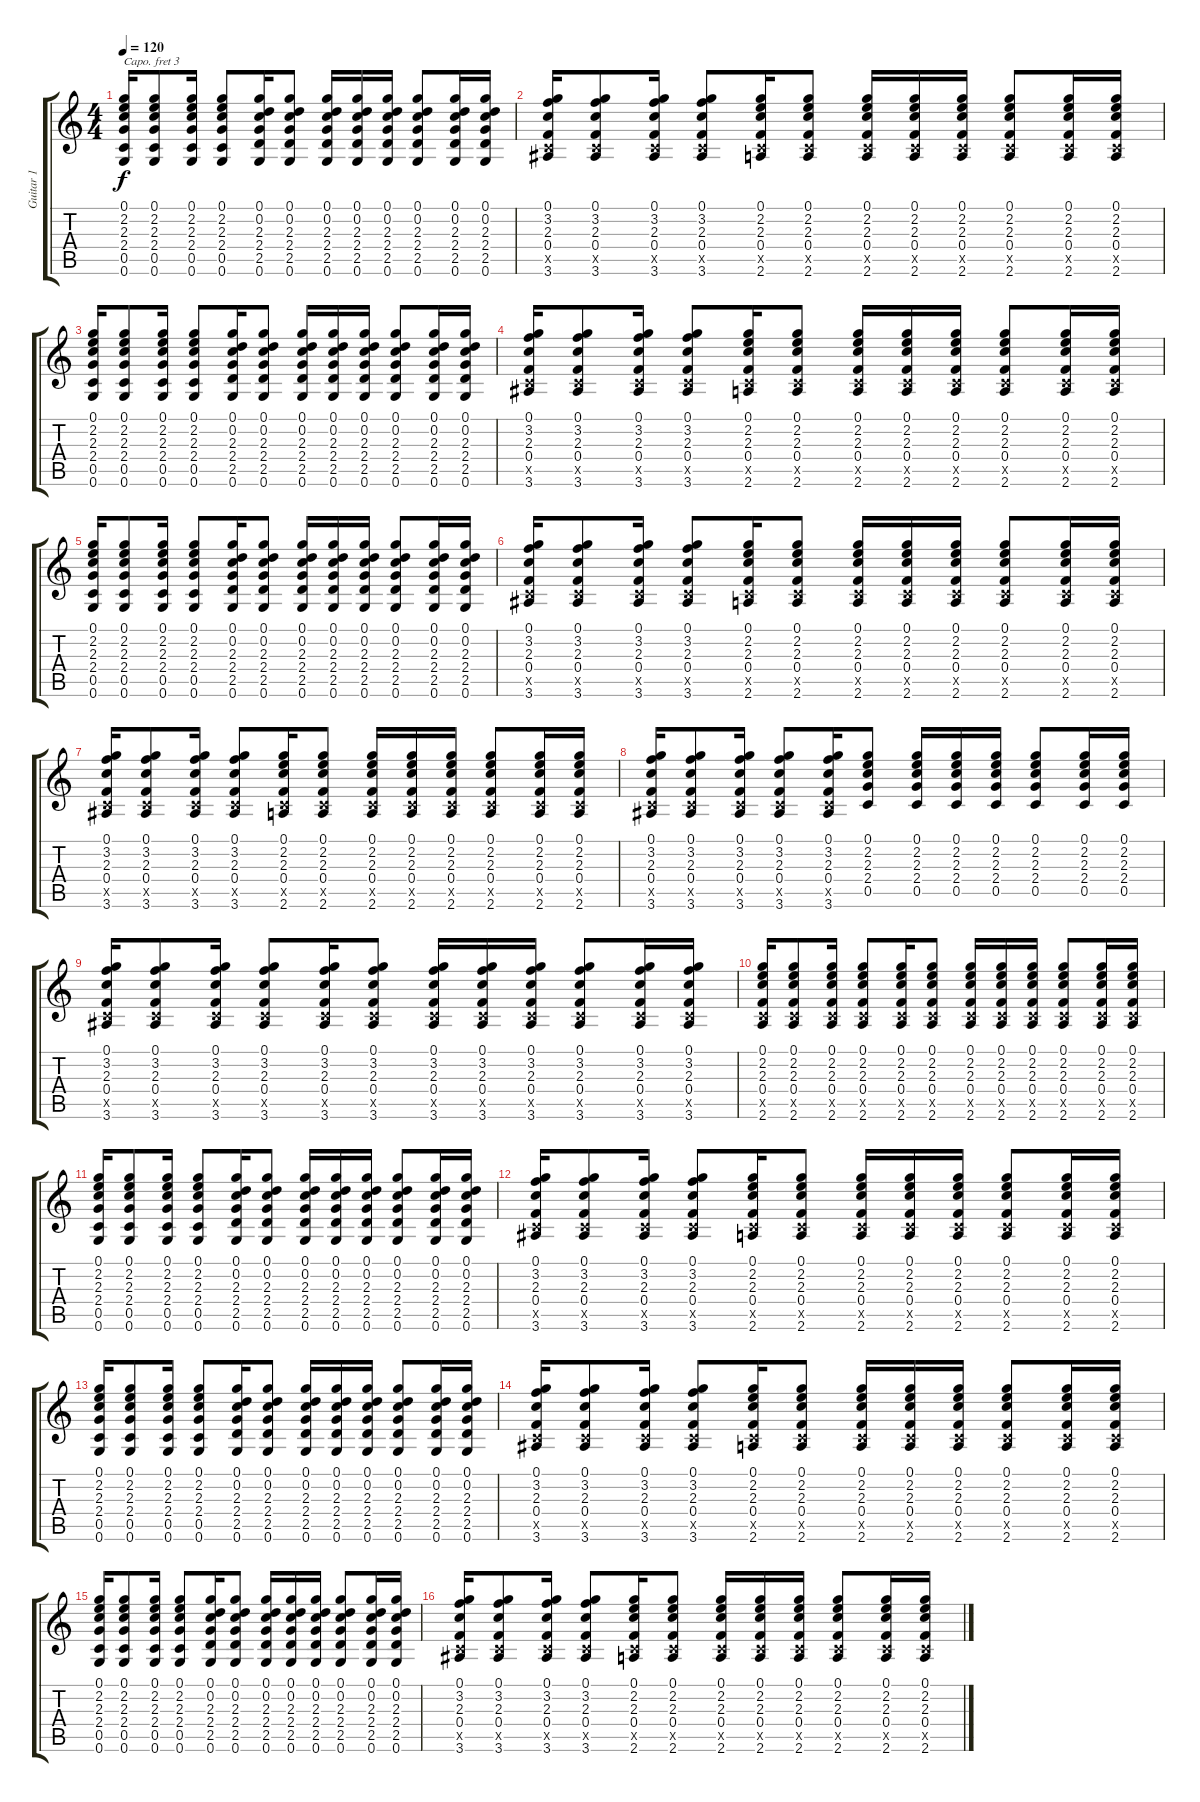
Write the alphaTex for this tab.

\track ("Guitar 1" "Guitar 1") {instrument acousticguitarsteel}
\staff {score tabs}
\capo 3
\tuning (E4 B3 G3 D3 A2 E2) {hide}
\ts (4 4)
\tempo 120
\clef g2
\ks c
(0.1 2.2 2.3 2.4 0.5 0.6).16{dy f} (0.1 2.2 2.3 2.4 0.5 0.6).8 (0.1 2.2 2.3 2.4 0.5 0.6).16 (0.1 2.2 2.3 2.4 0.5 0.6).8 (0.1 0.2 2.3 2.4 2.5 0.6).16 (0.1 0.2 2.3 2.4 2.5 0.6).8 (0.1 0.2 2.3 2.4 2.5 0.6).16 (0.1 0.2 2.3 2.4 2.5 0.6).16 (0.1 0.2 2.3 2.4 2.5 0.6).16 (0.1 0.2 2.3 2.4 2.5 0.6).8 (0.1 0.2 2.3 2.4 2.5 0.6).16 (0.1 0.2 2.3 2.4 2.5 0.6).16 |
(0.1 3.2 2.3 0.4 0.5{x} 3.6).16 (0.1 3.2 2.3 0.4 0.5{x} 3.6).8 (0.1 3.2 2.3 0.4 0.5{x} 3.6).16 (0.1 3.2 2.3 0.4 0.5{x} 3.6).8 (0.1 2.2 2.3 0.4 0.5{x} 2.6).16 (0.1 2.2 2.3 0.4 0.5{x} 2.6).8 (0.1 2.2 2.3 0.4 0.5{x} 2.6).16 (0.1 2.2 2.3 0.4 0.5{x} 2.6).16 (0.1 2.2 2.3 0.4 0.5{x} 2.6).16 (0.1 2.2 2.3 0.4 0.5{x} 2.6).8 (0.1 2.2 2.3 0.4 0.5{x} 2.6).16 (0.1 2.2 2.3 0.4 0.5{x} 2.6).16 |
(0.1 2.2 2.3 2.4 0.5 0.6).16 (0.1 2.2 2.3 2.4 0.5 0.6).8 (0.1 2.2 2.3 2.4 0.5 0.6).16 (0.1 2.2 2.3 2.4 0.5 0.6).8 (0.1 0.2 2.3 2.4 2.5 0.6).16 (0.1 0.2 2.3 2.4 2.5 0.6).8 (0.1 0.2 2.3 2.4 2.5 0.6).16 (0.1 0.2 2.3 2.4 2.5 0.6).16 (0.1 0.2 2.3 2.4 2.5 0.6).16 (0.1 0.2 2.3 2.4 2.5 0.6).8 (0.1 0.2 2.3 2.4 2.5 0.6).16 (0.1 0.2 2.3 2.4 2.5 0.6).16 |
(0.1 3.2 2.3 0.4 0.5{x} 3.6).16 (0.1 3.2 2.3 0.4 0.5{x} 3.6).8 (0.1 3.2 2.3 0.4 0.5{x} 3.6).16 (0.1 3.2 2.3 0.4 0.5{x} 3.6).8 (0.1 2.2 2.3 0.4 0.5{x} 2.6).16 (0.1 2.2 2.3 0.4 0.5{x} 2.6).8 (0.1 2.2 2.3 0.4 0.5{x} 2.6).16 (0.1 2.2 2.3 0.4 0.5{x} 2.6).16 (0.1 2.2 2.3 0.4 0.5{x} 2.6).16 (0.1 2.2 2.3 0.4 0.5{x} 2.6).8 (0.1 2.2 2.3 0.4 0.5{x} 2.6).16 (0.1 2.2 2.3 0.4 0.5{x} 2.6).16 |
(0.1 2.2 2.3 2.4 0.5 0.6).16 (0.1 2.2 2.3 2.4 0.5 0.6).8 (0.1 2.2 2.3 2.4 0.5 0.6).16 (0.1 2.2 2.3 2.4 0.5 0.6).8 (0.1 0.2 2.3 2.4 2.5 0.6).16 (0.1 0.2 2.3 2.4 2.5 0.6).8 (0.1 0.2 2.3 2.4 2.5 0.6).16 (0.1 0.2 2.3 2.4 2.5 0.6).16 (0.1 0.2 2.3 2.4 2.5 0.6).16 (0.1 0.2 2.3 2.4 2.5 0.6).8 (0.1 0.2 2.3 2.4 2.5 0.6).16 (0.1 0.2 2.3 2.4 2.5 0.6).16 |
(0.1 3.2 2.3 0.4 0.5{x} 3.6).16 (0.1 3.2 2.3 0.4 0.5{x} 3.6).8 (0.1 3.2 2.3 0.4 0.5{x} 3.6).16 (0.1 3.2 2.3 0.4 0.5{x} 3.6).8 (0.1 2.2 2.3 0.4 0.5{x} 2.6).16 (0.1 2.2 2.3 0.4 0.5{x} 2.6).8 (0.1 2.2 2.3 0.4 0.5{x} 2.6).16 (0.1 2.2 2.3 0.4 0.5{x} 2.6).16 (0.1 2.2 2.3 0.4 0.5{x} 2.6).16 (0.1 2.2 2.3 0.4 0.5{x} 2.6).8 (0.1 2.2 2.3 0.4 0.5{x} 2.6).16 (0.1 2.2 2.3 0.4 0.5{x} 2.6).16 |
(0.1 3.2 2.3 0.4 0.5{x} 3.6).16 (0.1 3.2 2.3 0.4 0.5{x} 3.6).8 (0.1 3.2 2.3 0.4 0.5{x} 3.6).16 (0.1 3.2 2.3 0.4 0.5{x} 3.6).8 (0.1 2.2 2.3 0.4 0.5{x} 2.6).16 (0.1 2.2 2.3 0.4 0.5{x} 2.6).8 (0.1 2.2 2.3 0.4 0.5{x} 2.6).16 (0.1 2.2 2.3 0.4 0.5{x} 2.6).16 (0.1 2.2 2.3 0.4 0.5{x} 2.6).16 (0.1 2.2 2.3 0.4 0.5{x} 2.6).8 (0.1 2.2 2.3 0.4 0.5{x} 2.6).16 (0.1 2.2 2.3 0.4 0.5{x} 2.6).16 |
(0.1 3.2 2.3 0.4 0.5{x} 3.6).16 (0.1 3.2 2.3 0.4 0.5{x} 3.6).8 (0.1 3.2 2.3 0.4 0.5{x} 3.6).16 (0.1 3.2 2.3 0.4 0.5{x} 3.6).8 (0.1 3.2 2.3 0.4 0.5{x} 3.6).16 (0.1 2.2 2.3 2.4 0.5).8 (0.1 2.2 2.3 2.4 0.5).16 (0.1 2.2 2.3 2.4 0.5).16 (0.1 2.2 2.3 2.4 0.5).16 (0.1 2.2 2.3 2.4 0.5).8 (0.1 2.2 2.3 2.4 0.5).16 (0.1 2.2 2.3 2.4 0.5).16 |
(0.1 3.2 2.3 0.4 0.5{x} 3.6).16 (0.1 3.2 2.3 0.4 0.5{x} 3.6).8 (0.1 3.2 2.3 0.4 0.5{x} 3.6).16 (0.1 3.2 2.3 0.4 0.5{x} 3.6).8 (0.1 3.2 2.3 0.4 0.5{x} 3.6).16 (0.1 3.2 2.3 0.4 0.5{x} 3.6).8 (0.1 3.2 2.3 0.4 0.5{x} 3.6).16 (0.1 3.2 2.3 0.4 0.5{x} 3.6).16 (0.1 3.2 2.3 0.4 0.5{x} 3.6).16 (0.1 3.2 2.3 0.4 0.5{x} 3.6).8 (0.1 3.2 2.3 0.4 0.5{x} 3.6).16 (0.1 3.2 2.3 0.4 0.5{x} 3.6).16 |
(0.1 2.2 2.3 0.4 0.5{x} 2.6).16 (0.1 2.2 2.3 0.4 0.5{x} 2.6).8 (0.1 2.2 2.3 0.4 0.5{x} 2.6).16 (0.1 2.2 2.3 0.4 0.5{x} 2.6).8 (0.1 2.2 2.3 0.4 0.5{x} 2.6).16 (0.1 2.2 2.3 0.4 0.5{x} 2.6).8 (0.1 2.2 2.3 0.4 0.5{x} 2.6).16 (0.1 2.2 2.3 0.4 0.5{x} 2.6).16 (0.1 2.2 2.3 0.4 0.5{x} 2.6).16 (0.1 2.2 2.3 0.4 0.5{x} 2.6).8 (0.1 2.2 2.3 0.4 0.5{x} 2.6).16 (0.1 2.2 2.3 0.4 0.5{x} 2.6).16 |
(0.1 2.2 2.3 2.4 0.5 0.6).16 (0.1 2.2 2.3 2.4 0.5 0.6).8 (0.1 2.2 2.3 2.4 0.5 0.6).16 (0.1 2.2 2.3 2.4 0.5 0.6).8 (0.1 0.2 2.3 2.4 2.5 0.6).16 (0.1 0.2 2.3 2.4 2.5 0.6).8 (0.1 0.2 2.3 2.4 2.5 0.6).16 (0.1 0.2 2.3 2.4 2.5 0.6).16 (0.1 0.2 2.3 2.4 2.5 0.6).16 (0.1 0.2 2.3 2.4 2.5 0.6).8 (0.1 0.2 2.3 2.4 2.5 0.6).16 (0.1 0.2 2.3 2.4 2.5 0.6).16 |
(0.1 3.2 2.3 0.4 0.5{x} 3.6).16 (0.1 3.2 2.3 0.4 0.5{x} 3.6).8 (0.1 3.2 2.3 0.4 0.5{x} 3.6).16 (0.1 3.2 2.3 0.4 0.5{x} 3.6).8 (0.1 2.2 2.3 0.4 0.5{x} 2.6).16 (0.1 2.2 2.3 0.4 0.5{x} 2.6).8 (0.1 2.2 2.3 0.4 0.5{x} 2.6).16 (0.1 2.2 2.3 0.4 0.5{x} 2.6).16 (0.1 2.2 2.3 0.4 0.5{x} 2.6).16 (0.1 2.2 2.3 0.4 0.5{x} 2.6).8 (0.1 2.2 2.3 0.4 0.5{x} 2.6).16 (0.1 2.2 2.3 0.4 0.5{x} 2.6).16 |
(0.1 2.2 2.3 2.4 0.5 0.6).16 (0.1 2.2 2.3 2.4 0.5 0.6).8 (0.1 2.2 2.3 2.4 0.5 0.6).16 (0.1 2.2 2.3 2.4 0.5 0.6).8 (0.1 0.2 2.3 2.4 2.5 0.6).16 (0.1 0.2 2.3 2.4 2.5 0.6).8 (0.1 0.2 2.3 2.4 2.5 0.6).16 (0.1 0.2 2.3 2.4 2.5 0.6).16 (0.1 0.2 2.3 2.4 2.5 0.6).16 (0.1 0.2 2.3 2.4 2.5 0.6).8 (0.1 0.2 2.3 2.4 2.5 0.6).16 (0.1 0.2 2.3 2.4 2.5 0.6).16 |
(0.1 3.2 2.3 0.4 0.5{x} 3.6).16 (0.1 3.2 2.3 0.4 0.5{x} 3.6).8 (0.1 3.2 2.3 0.4 0.5{x} 3.6).16 (0.1 3.2 2.3 0.4 0.5{x} 3.6).8 (0.1 2.2 2.3 0.4 0.5{x} 2.6).16 (0.1 2.2 2.3 0.4 0.5{x} 2.6).8 (0.1 2.2 2.3 0.4 0.5{x} 2.6).16 (0.1 2.2 2.3 0.4 0.5{x} 2.6).16 (0.1 2.2 2.3 0.4 0.5{x} 2.6).16 (0.1 2.2 2.3 0.4 0.5{x} 2.6).8 (0.1 2.2 2.3 0.4 0.5{x} 2.6).16 (0.1 2.2 2.3 0.4 0.5{x} 2.6).16 |
(0.1 2.2 2.3 2.4 0.5 0.6).16 (0.1 2.2 2.3 2.4 0.5 0.6).8 (0.1 2.2 2.3 2.4 0.5 0.6).16 (0.1 2.2 2.3 2.4 0.5 0.6).8 (0.1 0.2 2.3 2.4 2.5 0.6).16 (0.1 0.2 2.3 2.4 2.5 0.6).8 (0.1 0.2 2.3 2.4 2.5 0.6).16 (0.1 0.2 2.3 2.4 2.5 0.6).16 (0.1 0.2 2.3 2.4 2.5 0.6).16 (0.1 0.2 2.3 2.4 2.5 0.6).8 (0.1 0.2 2.3 2.4 2.5 0.6).16 (0.1 0.2 2.3 2.4 2.5 0.6).16 |
(0.1 3.2 2.3 0.4 0.5{x} 3.6).16 (0.1 3.2 2.3 0.4 0.5{x} 3.6).8 (0.1 3.2 2.3 0.4 0.5{x} 3.6).16 (0.1 3.2 2.3 0.4 0.5{x} 3.6).8 (0.1 2.2 2.3 0.4 0.5{x} 2.6).16 (0.1 2.2 2.3 0.4 0.5{x} 2.6).8 (0.1 2.2 2.3 0.4 0.5{x} 2.6).16 (0.1 2.2 2.3 0.4 0.5{x} 2.6).16 (0.1 2.2 2.3 0.4 0.5{x} 2.6).16 (0.1 2.2 2.3 0.4 0.5{x} 2.6).8 (0.1 2.2 2.3 0.4 0.5{x} 2.6).16 (0.1 2.2 2.3 0.4 0.5{x} 2.6).16
